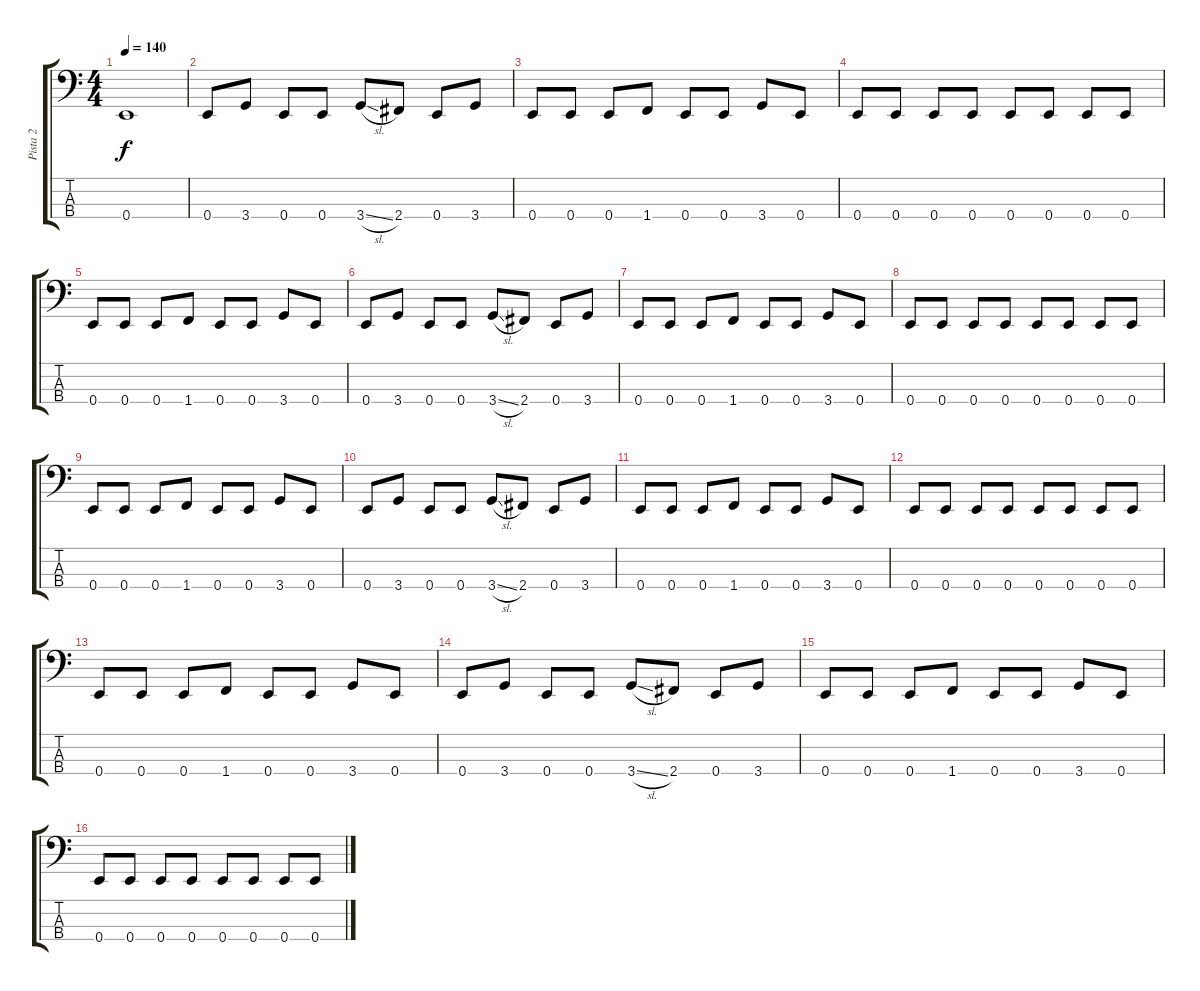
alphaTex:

\track ("Pista 2" "Pista 2") {instrument electricbassfinger}
\staff {score tabs}
\tuning (G2 D2 A1 E1) {hide}
\ts (4 4)
\tempo 140
\clef f4
\ks c
0.4{t}.1{dy f} |
0.4.8 3.4.8 0.4.8 0.4.8 3.4{sl}.8 2.4.8 0.4.8 3.4.8 |
0.4.8 0.4.8 0.4.8 1.4.8 0.4.8 0.4.8 3.4.8 0.4.8 |
0.4.8 0.4.8 0.4.8 0.4.8 0.4.8 0.4.8 0.4.8 0.4.8 |
0.4.8 0.4.8 0.4.8 1.4.8 0.4.8 0.4.8 3.4.8 0.4.8 |
0.4.8 3.4.8 0.4.8 0.4.8 3.4{sl}.8 2.4.8 0.4.8 3.4.8 |
0.4.8 0.4.8 0.4.8 1.4.8 0.4.8 0.4.8 3.4.8 0.4.8 |
0.4.8 0.4.8 0.4.8 0.4.8 0.4.8 0.4.8 0.4.8 0.4.8 |
0.4.8 0.4.8 0.4.8 1.4.8 0.4.8 0.4.8 3.4.8 0.4.8 |
0.4.8 3.4.8 0.4.8 0.4.8 3.4{sl}.8 2.4.8 0.4.8 3.4.8 |
0.4.8 0.4.8 0.4.8 1.4.8 0.4.8 0.4.8 3.4.8 0.4.8 |
0.4.8 0.4.8 0.4.8 0.4.8 0.4.8 0.4.8 0.4.8 0.4.8 |
0.4.8 0.4.8 0.4.8 1.4.8 0.4.8 0.4.8 3.4.8 0.4.8 |
0.4.8 3.4.8 0.4.8 0.4.8 3.4{sl}.8 2.4.8 0.4.8 3.4.8 |
0.4.8 0.4.8 0.4.8 1.4.8 0.4.8 0.4.8 3.4.8 0.4.8 |
0.4.8 0.4.8 0.4.8 0.4.8 0.4.8 0.4.8 0.4.8 0.4.8
